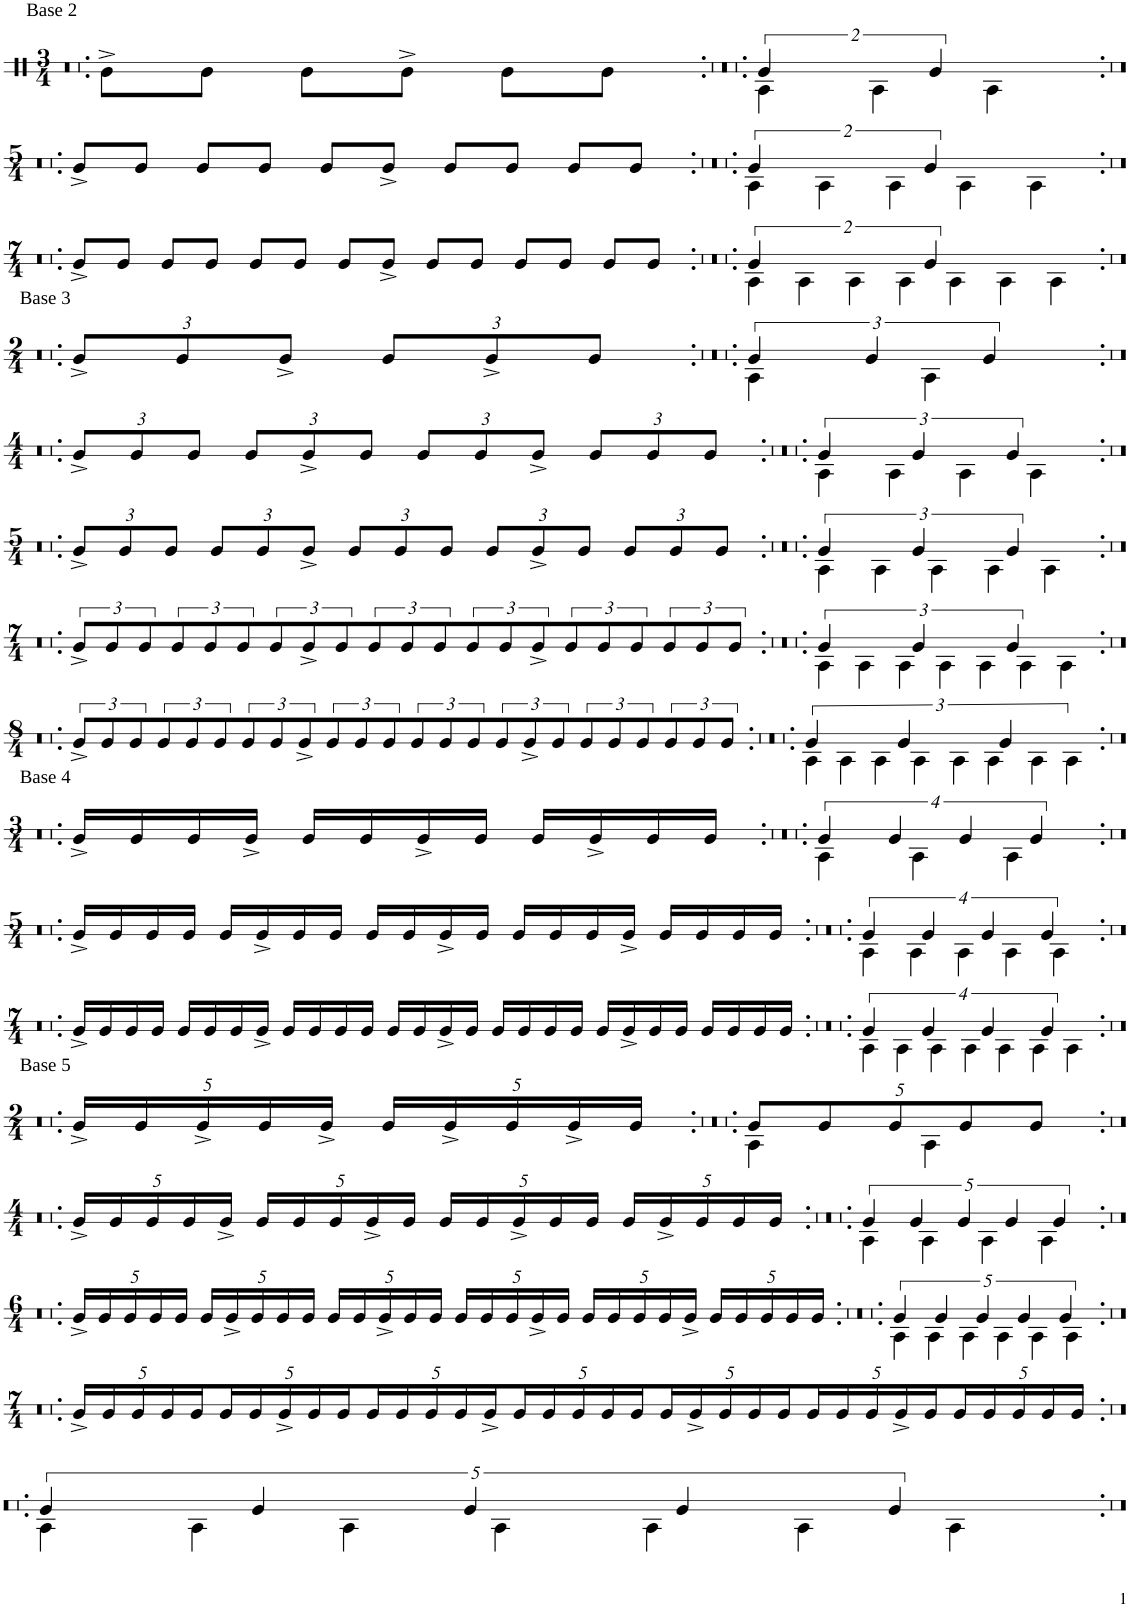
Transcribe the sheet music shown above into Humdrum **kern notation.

**kern
*part1
*staff1
*I"Drumset 3 lines
*stria2
*clefX
*k[]
*M3/4
=1!|:
!LO:TX:a:t=Base 2
8dd^\L
8dd\J
8dd\L
8dd^\J
8dd\L
8dd\J
=2:|!|:
*^
8%3dd/	4g\
.	4g\
8%3dd/	.
.	4g\
*v	*v
!!LO:LB:g=z
=3:|!|:
*M5/4
8dd^/L
8dd/J
8dd/L
8dd/J
8dd/L
8dd^/J
8dd/L
8dd/J
8dd/L
8dd/J
=4:|!|:
*^
8%5dd/	4g\
.	4g\
.	4g\
8%5dd/	.
.	4g\
.	4g\
*v	*v
!!LO:LB:g=z
=5:|!|:
*M7/4
8dd^/L
8dd/J
8dd/L
8dd/J
8dd/L
8dd/J
8dd/L
8dd^/J
8dd/L
8dd/J
8dd/L
8dd/J
8dd/L
8dd/J
=6:|!|:
*^
8%7dd/	4g\
.	4g\
.	4g\
.	4g\
8%7dd/	.
.	4g\
.	4g\
.	4g\
*v	*v
!!LO:LB:g=z
=7:|!|:
*M2/4
*Xbrackettup
*^
!LO:TX:a:t=Base 3	!
*v	*v
12dd^/L
12dd/
12dd^/J
12dd/L
12dd^/
12dd/J
=8:|!|:
*brackettup
*^
6dd/	4g\
6dd/	.
.	4g\
6dd/	.
*v	*v
!!LO:LB:g=z
=9:|!|:
*M4/4
*Xbrackettup
12dd^/L
12dd/
12dd/J
12dd/L
12dd^/
12dd/J
12dd/L
12dd/
12dd^/J
12dd/L
12dd/
12dd/J
=10:|!|:
*brackettup
!LO:N:head=solid
*^
3dd/	4g\
.	4g\
!LO:N:head=solid	!
3dd/	.
.	4g\
!LO:N:head=solid	!
3dd/	.
.	4g\
*v	*v
!!LO:LB:g=z
=11:|!|:
*M5/4
*Xbrackettup
12dd^/L
12dd/
12dd/J
12dd/L
12dd/
12dd^/J
12dd/L
12dd/
12dd/J
12dd/L
12dd^/
12dd/J
12dd/L
12dd/
12dd/J
=12:|!|:
*brackettup
*^
12%5dd/	4g\
.	4g\
12%5dd/	.
.	4g\
.	4g\
12%5dd/	.
.	4g\
*v	*v
!!LO:LB:g=z
=13:|!|:
*M7/4
12dd^/L
12dd/
12dd/
12dd/
12dd/
12dd/
12dd/
12dd^/
12dd/
12dd/
12dd/
12dd/
12dd/
12dd/
12dd^/
12dd/
12dd/
12dd/
12dd/
12dd/
12dd/J
=14:|!|:
*^
12%7dd/	4g\
.	4g\
.	4g\
12%7dd/	.
.	4g\
.	4g\
12%7dd/	.
.	4g\
.	4g\
*v	*v
!!LO:LB:g=z
=15:|!|:
*M8/4
12dd^/L
12dd/
12dd/
12dd/
12dd/
12dd/
12dd/
12dd/
12dd^/
12dd/
12dd/
12dd/
12dd/
12dd/
12dd/
12dd/
12dd^/
12dd/
12dd/
12dd/
12dd/
12dd/
12dd/
12dd/J
=16:|!|:
*^
6dd/	4g\
6ryy	.
.	4g\
3ryy	.
.	4g\
6dd/	.
.	4g\
6ryy	.
3ryy	4g\
.	4g\
6dd/	.
6ryy	4g\
3ryy	.
.	4g\
*v	*v
!!LO:LB:g=z
=17:|!|:
*M3/4
*^
!LO:TX:a:t=Base 4	!
*v	*v
16dd^/LL
16dd/
16dd/
16dd^/JJ
16dd/LL
16dd/
16dd^/
16dd/JJ
16dd/LL
16dd^/
16dd/
16dd/JJ
=18:|!|:
*^
16%3dd/	4g\
16%3dd/	.
.	4g\
16%3dd/	.
.	4g\
16%3dd/	.
*v	*v
!!LO:LB:g=z
=19:|!|:
*M5/4
16dd^/LL
16dd/
16dd/
16dd/JJ
16dd/LL
16dd^/
16dd/
16dd/JJ
16dd/LL
16dd/
16dd^/
16dd/JJ
16dd/LL
16dd/
16dd/
16dd^/JJ
16dd/LL
16dd/
16dd/
16dd/JJ
=20:|!|:
*^
16%5dd/	4g\
.	4g\
16%5dd/	.
.	4g\
16%5dd/	.
.	4g\
16%5dd/	.
.	4g\
*v	*v
!!LO:LB:g=z
=21:|!|:
*M7/4
16dd^/LL
16dd/
16dd/
16dd/JJ
16dd/LL
16dd/
16dd/
16dd^/JJ
16dd/LL
16dd/
16dd/
16dd/JJ
16dd/LL
16dd/
16dd^/
16dd/JJ
16dd/LL
16dd/
16dd/
16dd/JJ
16dd/LL
16dd^/
16dd/
16dd/JJ
16dd/LL
16dd/
16dd/
16dd/JJ
=22:|!|:
*^
16%7dd/	4g\
.	4g\
16%7dd/	.
.	4g\
.	4g\
16%7dd/	.
.	4g\
.	4g\
16%7dd/	.
.	4g\
*v	*v
!!LO:LB:g=z
=23:|!|:
*M2/4
*Xbrackettup
*^
!LO:TX:a:t=Base 5	!
*v	*v
20dd^/LL
20dd/
20dd^/
20dd/
20dd^/JJ
20dd/LL
20dd^/
20dd/
20dd^/
20dd/JJ
=24:|!|:
!LO:N:head=solid
*^
10dd/L	4g\
10dd/	.
10dd/	.
.	4g\
10dd/	.
10dd/J	.
*v	*v
!!LO:LB:g=z
=25:|!|:
*M4/4
20dd^/LL
20dd/
20dd/
20dd/
20dd^/JJ
20dd/LL
20dd/
20dd/
20dd^/
20dd/JJ
20dd/LL
20dd/
20dd^/
20dd/
20dd/JJ
20dd/LL
20dd^/
20dd/
20dd/
20dd/JJ
=26:|!|:
*brackettup
*^
5dd/	4g\
5dd/	.
.	4g\
5dd/	.
.	4g\
5dd/	.
.	4g\
5dd/	.
*v	*v
!!LO:LB:g=z
=27:|!|:
*M6/4
*Xbrackettup
20dd^/LL
20dd/
20dd/
20dd/
20dd/JJ
20dd/LL
20dd^/
20dd/
20dd/
20dd/JJ
20dd/LL
20dd/
20dd^/
20dd/
20dd/JJ
20dd/LL
20dd/
20dd/
20dd^/
20dd/JJ
20dd/LL
20dd/
20dd/
20dd/
20dd^/JJ
20dd/LL
20dd/
20dd/
20dd/
20dd/JJ
=28:|!|:
*brackettup
!LO:N:head=solid
*^
10%3dd/	4g\
.	4g\
!LO:N:head=solid	!
10%3dd/	.
.	4g\
!LO:N:head=solid	!
10%3dd/	.
.	4g\
!LO:N:head=solid	!
10%3dd/	.
.	4g\
!LO:N:head=solid	!
10%3dd/	.
.	4g\
*v	*v
!!LO:LB:g=z
=29:|!|:
*M7/4
*Xbrackettup
20dd^/LL
20dd/
20dd/
20dd/
20dd/
20dd/
20dd/
20dd^/
20dd/
20dd/
20dd/
20dd/
20dd/
20dd/
20dd^/
20dd/
20dd/
20dd/
20dd/
20dd/
20dd/
20dd^/
20dd/
20dd/
20dd/
20dd/
20dd/
20dd/
20dd^/
20dd/
20dd/
20dd/
20dd/
20dd/
20dd/JJ
!!LO:LB:g=z
=30:|!|:
*brackettup
*^
20%7dd/	4g\
.	4g\
20%7dd/	.
.	4g\
20%7dd/	.
.	4g\
.	4g\
20%7dd/	.
.	4g\
20%7dd/	.
.	4g\
*v	*v
=:|!
*-
